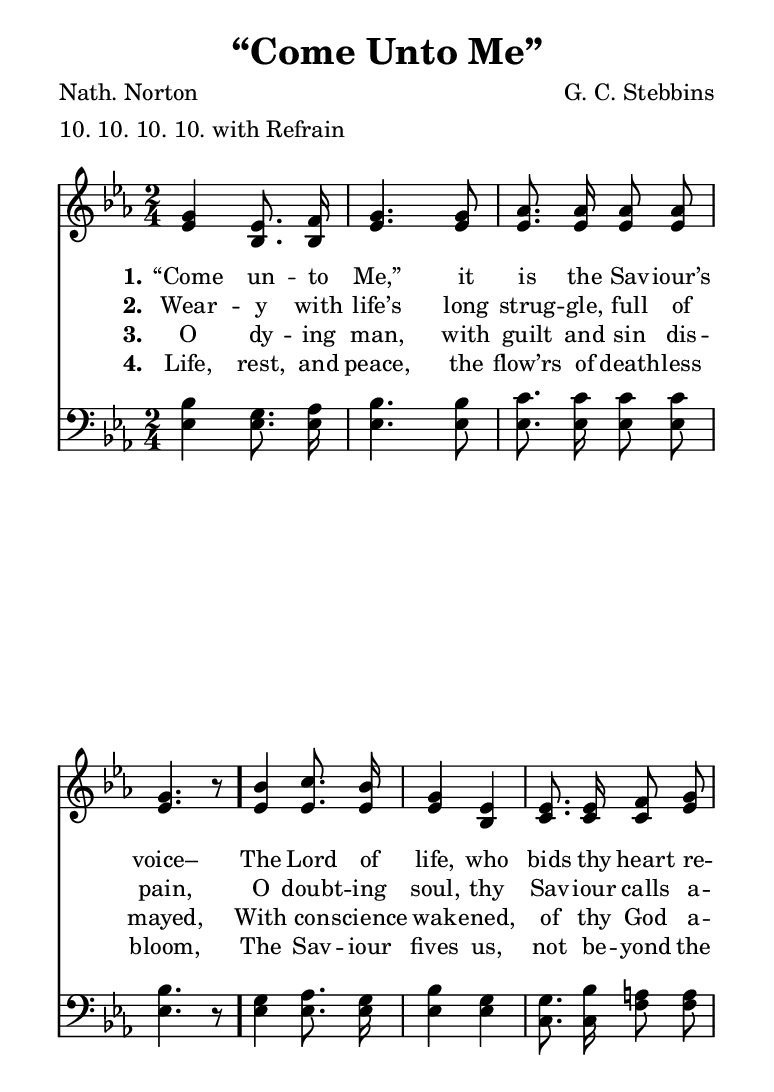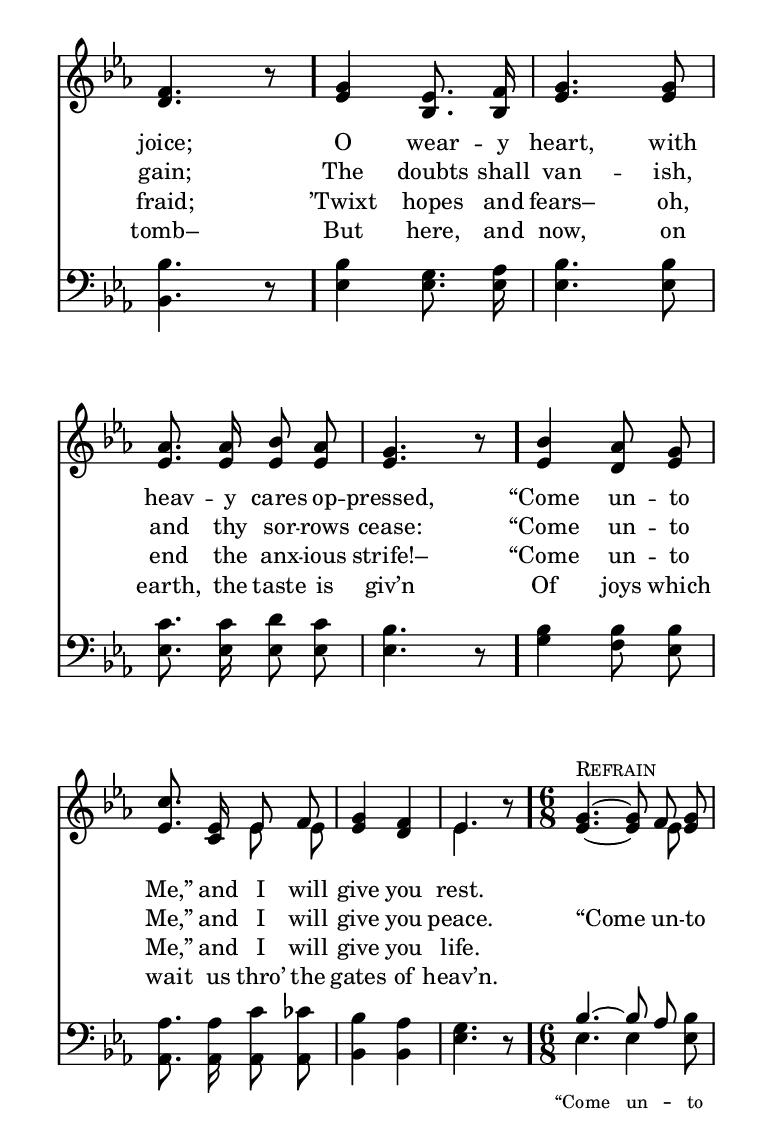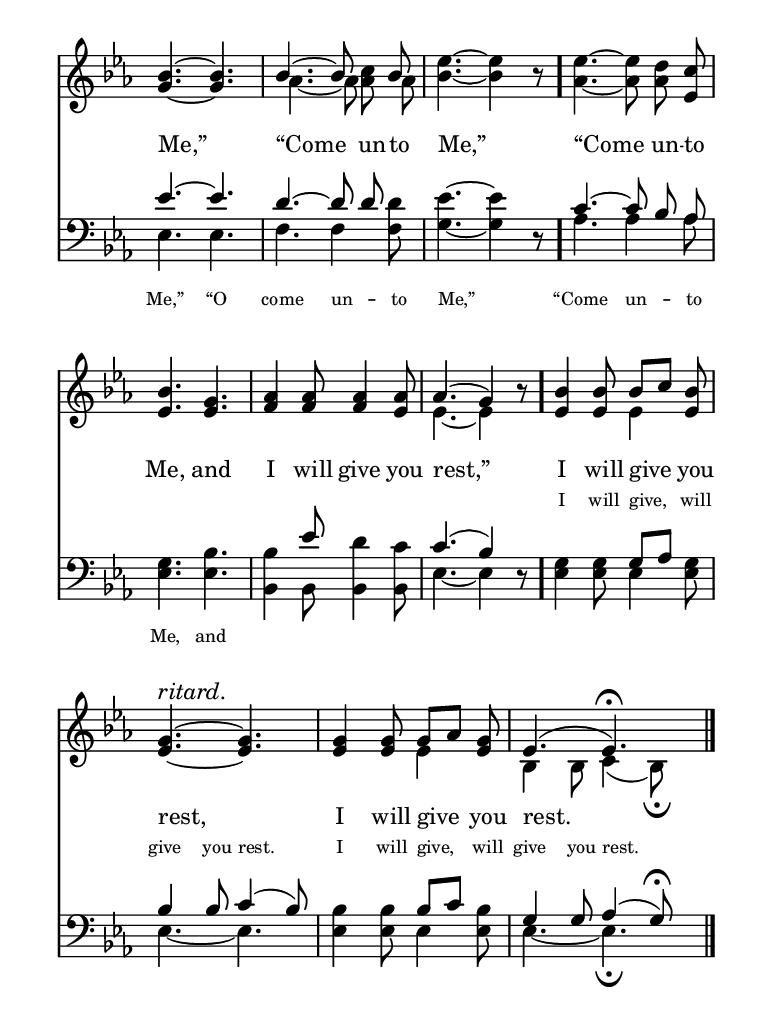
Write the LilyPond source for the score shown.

\include "common/global.ily"
\paper {
  \include "common/paper.ily"
  ragged-last-bottom = ##t
  systems-per-page = #(cond (is-eogsized 4) (#t #f))
  system-count = #(cond (is-eogsized 5) (#t #f))
  page-count = #(cond (is-eogsized 2) (#t #f))
}

\header{
  %gospel
  hymnnumber = "6"
  title = "“Come Unto Me”"
  tunename = ""
  meter = "10. 10. 10. 10. with Refrain"
  poet = "Nath. Norton"
  composer = "G. C. Stebbins"
  %copyright = ""
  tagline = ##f
}

% for fermata in MIDI
ta = { \tempo 4=84 }
tb = { \tempo 4=42 }
tc = { \tempo 4=21 }

patternA = { \ta c4 c8. c16       | c4. c8        | c8. c16 c8 c8    | c4. c8                     } % Line 1, 3
patternB = { \ta c4 c8. c16       | c4 c4         | c8. c16 c8 c8    | c4. c8                     } % Line 2
patternC = { \ta c4 c8 c8         | c8. c16 c8 c8 | c4 c4            | c4. c8                     } % Line 4

patternR = { \ta c4. ~ c8 c8 c8   | c4. ~ c4.     | c4. ~ c8 c8 c8   | c4. ~ c4 c8                } % Refrain soprano / alto / tenor 1
patternS = { \ta c4. ~ c8 c8 c8   | c4. c4.       | c4 c8 c4 c8      | c4.( c4) c8                } % Refrain soprano / tenor 2
patternZ = { \ta c4. ~ c8 c8 c8   | c4. c4.       | c4 c8 c4 c8      | c4. ~ c4 c8                } % Refrain alto 2
patternT = { \ta c4 c8 c8[ c8] c8 | c4. ~ c4.     | c4 c8 c8[ c8] c8 | c4.( \tb c4.) \fermata     } % Refrain soprano 3
patternU = { \ta c4 c8 c4 c8      | c4. ~ c4.     | c4 c8 c4 c8      | c4 c8 c4( \tc c8) \fermata } % Refrain alto 3
patternV = { \ta c4 c8 c8[ c8] c8 | c4 c8 c4( c8) | c4 c8 c8[ c8] c8 | c4 c8 c4( \tc c8) \fermata } % Refrain tenor 3
patternW = { \ta c4. c4 c8        | c4. c4.       | c4. c4 c8        | c4. ~ c4 c8                } % Refrain bass 1
patternX = { \ta c4. c4 c8        | c4. c4.       | c4 c8 c4 c8      | c4. ~ c4 c8                } % Refrain bass 2
patternY = { \ta c4 c8 c4 c8      | c4. ~ c4.     | c4 c8 c4 c8      | c4. ~ \tb c4. \fermata     } % Refrain bass 3
patternZ = { \ta c4. ~ c8 c8 c8   | c4. c4.       | c4 c8 c4 c8      | c4. ~ c4 c8                } % Refrain alto 2

global = {
  \include "common/overrides.ily"
  \override Staff.TimeSignature.style = #'numbered
  \time 2/4
  \override Score.MetronomeMark.transparent = ##t
  \ta
  \key ees \major
  %\partial 4.
  \autoBeamOff
}

notesSoprano = {
\global
\relative c'' {

  \changePitch \patternA { g ees f   | g g          | aes aes aes aes | g r   }
  \changePitch \patternB { bes c bes | g ees        | ees ees f g     | f r   }
  \changePitch \patternA { g ees f   | g g          | aes aes bes aes | g r   }
  \changePitch \patternC { bes aes g | c ees, ees f | g f             | ees r }

  \time 6/8
  << s^\markup { \small \caps "Refrain" }
  \changePitch \patternR { g g f g           | bes bes | bes bes c bes   | ees ees r } >>
  \changePitch \patternS { ees ees d c       | bes g   | aes aes aes aes | aes g r   }
  \changePitch \patternT { bes bes bes c bes | g^\markup{\italic{ritard.}} g     | g g g aes g     | ees ees   }


  \bar "|."

}
}

notesAlto = {
\global
\relative e' {

  \changePitch \patternA { ees bes bes | ees ees       | ees ees ees ees | ees r }
  \changePitch \patternB { ees ees ees | ees bes       | c c c ees       | d r   }
  \changePitch \patternA { ees bes bes | ees ees       | ees ees ees ees | ees r }
  \changePitch \patternC { ees d ees   | ees c ees ees | ees d           | ees r }

  \changePitch \patternR { ees ees ees ees | g g     | aes aes aes aes | bes bes r     }
  \changePitch \patternZ { aes aes aes ees | ees ees | f f f ees       | ees ees r     }
  \changePitch \patternU { ees ees ees ees | ees ees | ees ees ees ees | bes bes c bes }

}
}

notesTenor = {
\global
\relative a {

  \changePitch \patternA { bes g aes   | bes bes       | c c c c   | bes r }
  \changePitch \patternB { g aes g     | bes g         | g bes a a | bes r }
  \changePitch \patternA { bes g aes   | bes bes       | c c d c   | bes r }
  \changePitch \patternC { bes bes bes | aes aes c ces | bes aes   | g r   }

  \changePitch \patternR { bes bes aes bes | ees ees       | d d d d           | ees ees r }
  \changePitch \patternS { c c bes aes     | g bes         | bes ees d c       | c bes r   }
  \changePitch \patternV { g g g aes g     | bes bes c bes | bes bes bes c bes | g g aes g }

}
}

notesBass = {
\global
\relative f {

  \changePitch \patternA { ees ees ees | ees ees          | ees ees ees ees | ees r  }
  \changePitch \patternB { ees ees ees | ees ees          | c c f f         | bes, r }
  \changePitch \patternA { ees ees ees | ees ees          | ees ees ees ees | ees r  }
  \changePitch \patternC { g f ees     | aes, aes aes aes | bes bes         | ees r  }

  \changePitch \patternW { ees ees ees     | ees ees | f f f           | g g r     }
  \changePitch \patternX { aes aes aes     | ees ees | bes bes bes bes | ees ees r }
  \changePitch \patternY { ees ees ees ees | ees ees | ees ees ees ees | ees ees   }

}
}

Refrain = \lyricmode {

  “Come un -- to Me,” “Come un -- to Me,” \bar "."
  “Come un -- to Me, and I will give you rest,” \bar "."
  I will give you rest, I will give you rest. \bar "."

}

BassRefrainA = \lyricmode {

  \override LyricText.font-size = #-2
  \repeat unfold 40 { \skip 4 }
  “Come un -- to Me,” “O come un -- to Me,”
  “Come un -- to Me, and

}

TenorRefrainA = \lyricmode {

  \override LyricText.font-size = #-2
  \repeat unfold 58 { \skip 4 }
  I will give, will give you rest.
  I will give, will give you rest.

}

wordsA = \lyricmode {
\set stanza = "1."

  “Come un -- to Me,” it is the Sav -- iour’s voice– \bar "."
  The Lord of life, who bids thy heart re -- joice; \bar "."
  O wear -- y heart, with heav -- y cares op -- pressed, \bar "."
  “Come un -- to Me,” and I will give you rest. \bar "."

}

wordsB = \lyricmode {
\set stanza = "2."

  Wear -- y with life’s long strug -- gle, full of pain,
  O doubt -- ing soul, thy Sav -- iour calls a -- gain;
  The doubts shall van -- ish, and thy sor -- rows cease:
  “Come un -- to Me,” and I will give you peace.

  % This \break appears in the original (eogsized) but unnecessarily prevents
  % the letter variant from laying out on one page.
  %\break
  \Refrain
}

wordsC = \lyricmode {
\set stanza = "3."

  O dy -- ing man, with guilt and sin dis -- mayed,
  With con -- science wak -- ened, of thy God a -- fraid;
  ’Twixt hopes and fears– oh, end the anx -- ious strife!–
  “Come un -- to Me,” and I will give you life.

}

wordsD = \lyricmode {
\set stanza = "4."

  Life, rest, and peace, the flow’rs of death -- less bloom,
  The Sav -- iour fives us, not be -- yond the tomb–
  But here, and now, on earth, the taste is giv’n
  Of joys which wait us thro’ the gates of heav’n.

}


\score {
  \context ChoirStaff <<
    \context Staff = upper <<
      \set Staff.autoBeaming = ##f
      \set ChoirStaff.systemStartDelimiter = #'SystemStartBar
      \set ChoirStaff.printPartCombineTexts = ##f
      \partcombine #'(2 . 9) \notesSoprano \notesAlto
      \context NullVoice = sopranos { \voiceOne << \notesSoprano >> }
      \context NullVoice = altos { \voiceTwo << \notesAlto >> }
      \context Lyrics = one   \lyricsto sopranos \wordsA
      \context Lyrics = two   \lyricsto sopranos \wordsB
      \context Lyrics = three \lyricsto sopranos \wordsC
      \context Lyrics = four  \lyricsto sopranos \wordsD
    >>
    \context Staff = men <<
      \set Staff.autoBeaming = ##f
      \clef bass
      \set ChoirStaff.printPartCombineTexts = ##f
      \partcombine #'(2 . 9) \notesTenor \notesBass
      \context NullVoice = tenors { \voiceOne << \notesTenor >> }
      \context NullVoice = basses { \voiceTwo << \notesBass >> }
    >>
  \new Lyrics \with { alignAboveContext = men } \lyricsto tenors \TenorRefrainA
  \new Lyrics \with { alignBelowContext = men } \lyricsto basses \BassRefrainA
  >>
  \layout {
    \include "common/layout.ily"
  }
  \midi{
    \include "common/midi.ily"
  }
}

\version "2.19.49"  % necessary for upgrading to future LilyPond versions.

% vi:set et ts=2 sw=2 ai nocindent syntax=lilypond:
